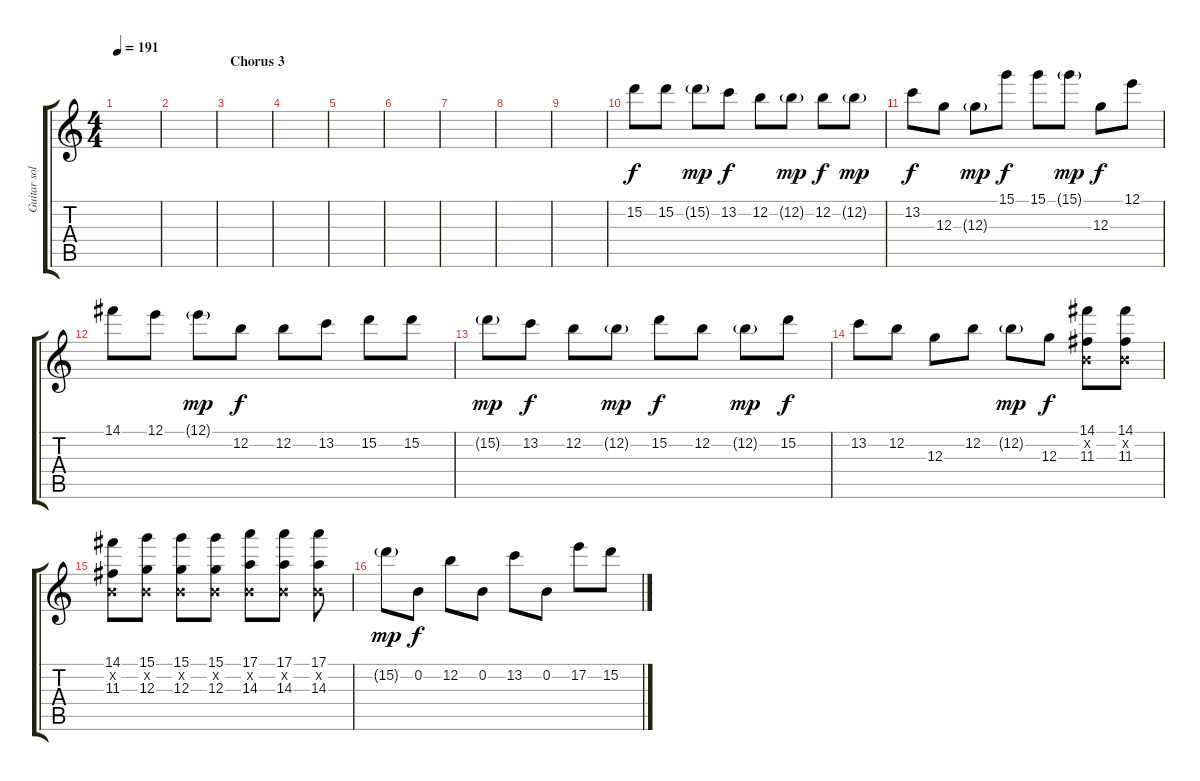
\track ("Guitar solo for last chorus" "Guitar sol") {instrument overdrivenguitar}
\staff {score tabs}
\tuning (E4 B3 G3 D3 A2 E2) {hide}
\ts (4 4)
\tempo 191
\clef g2
\ks c
|
|
\section ("" "Chorus 3")
|
|
|
|
|
|
|
15.2.8 15.2.8 15.2{g}.8{dy mp} 13.2.8{dy f} 12.2.8 12.2{g}.8{dy mp} 12.2.8{dy f} 12.2{g}.8{dy mp} |
13.2.8{dy f} 12.3.8 12.3{g}.8{dy mp} 15.1.8{dy f} 15.1.8 15.1{g}.8{dy mp} 12.3.8{dy f} 12.1.8 |
14.1.8 12.1.8 12.1{g}.8{dy mp} 12.2.8{dy f} 12.2.8 13.2.8 15.2.8 15.2.8 |
15.2{g}.8{dy mp} 13.2.8{dy f} 12.2.8 12.2{g}.8{dy mp} 15.2.8{dy f} 12.2.8 12.2{g}.8{dy mp} 15.2.8{dy f} |
13.2.8 12.2.8 12.3.8 12.2.8 12.2{g}.8{dy mp} 12.3.8{dy f} (14.1 0.2{x} 11.3).8 (14.1 0.2{x} 11.3).8 |
(14.1 0.2{x} 11.3).8 (15.1 0.2{x} 12.3).8 (15.1 0.2{x} 12.3).8 (15.1 0.2{x} 12.3).8 (17.1 0.2{x} 14.3).8 (17.1 0.2{x} 14.3).8 (17.1 0.2{x} 14.3).8 |
15.2{g}.8{dy mp} 0.2.8{dy f} 12.2.8 0.2.8 13.2.8 0.2.8 17.2.8 15.2.8
